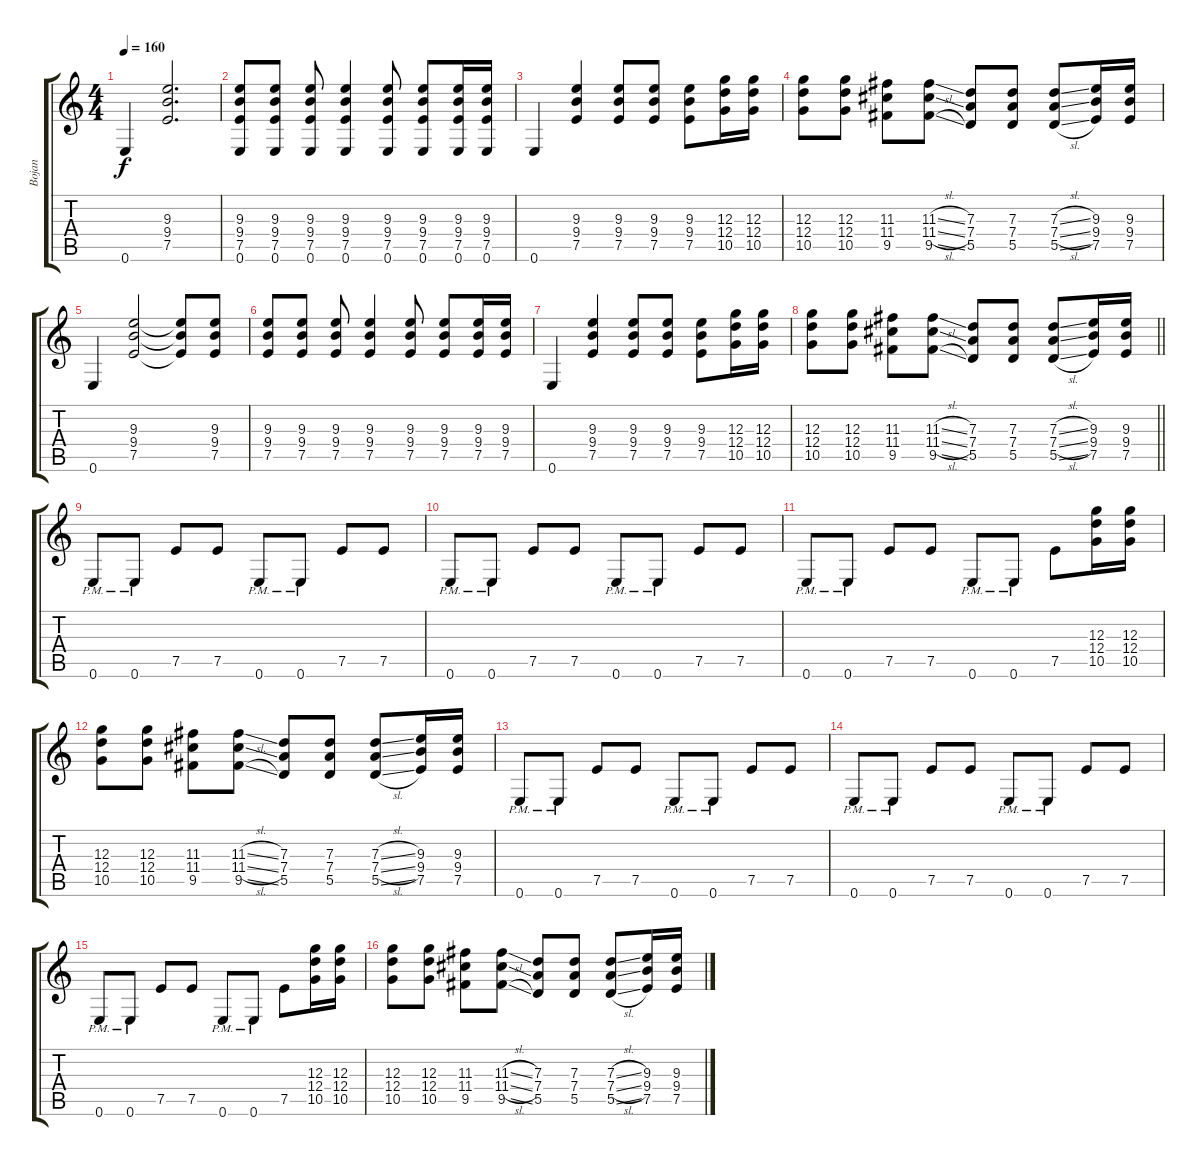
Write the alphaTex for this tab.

\track ("Bojan" "Bojan") {instrument distortionguitar}
\staff {score tabs}
\tuning (E4 B3 G3 D3 A2 E2) {hide}
\ts (4 4)
\tempo 160
\clef g2
\ks c
0.6.4{dy f} (9.3 9.4 7.5).2{d} |
(9.3 9.4 7.5 0.6).8 (9.3 9.4 7.5 0.6).8 (9.3 9.4 7.5 0.6).8 (9.3 9.4 7.5 0.6).4 (9.3 9.4 7.5 0.6).8 (9.3 9.4 7.5 0.6).8 (9.3 9.4 7.5 0.6).16 (9.3 9.4 7.5 0.6).16 |
0.6.4 (9.3 9.4 7.5).4 (9.3 9.4 7.5).8 (9.3 9.4 7.5).8 (9.3 9.4 7.5).8 (12.3 12.4 10.5).16 (12.3 12.4 10.5).16 |
(12.3 12.4 10.5).8 (12.3 12.4 10.5).8 (11.3 11.4 9.5).8 (11.3{sl} 11.4{sl} 9.5{sl}).8 (7.3 7.4 5.5).8 (7.3 7.4 5.5).8 (7.3{sl} 7.4{sl} 5.5{sl}).8 (9.3 9.4 7.5).16 (9.3 9.4 7.5).16 |
0.6.4 (9.3 9.4 7.5).2 (9.3{t} 9.4{t} 7.5{t}).8 (9.3 9.4 7.5).8 |
(9.3 9.4 7.5).8 (9.3 9.4 7.5).8 (9.3 9.4 7.5).8 (9.3 9.4 7.5).4 (9.3 9.4 7.5).8 (9.3 9.4 7.5).8 (9.3 9.4 7.5).16 (9.3 9.4 7.5).16 |
0.6.4 (9.3 9.4 7.5).4 (9.3 9.4 7.5).8 (9.3 9.4 7.5).8 (9.3 9.4 7.5).8 (12.3 12.4 10.5).16 (12.3 12.4 10.5).16 |
\barLineRight lightlight
(12.3 12.4 10.5).8 (12.3 12.4 10.5).8 (11.3 11.4 9.5).8 (11.3{sl} 11.4{sl} 9.5{sl}).8 (7.3 7.4 5.5).8 (7.3 7.4 5.5).8 (7.3{sl} 7.4{sl} 5.5{sl}).8 (9.3 9.4 7.5).16 (9.3 9.4 7.5).16 |
0.6{pm}.8 0.6{pm}.8 7.5.8 7.5.8 0.6{pm}.8 0.6{pm}.8 7.5.8 7.5.8 |
0.6{pm}.8 0.6{pm}.8 7.5.8 7.5.8 0.6{pm}.8 0.6{pm}.8 7.5.8 7.5.8 |
0.6{pm}.8 0.6{pm}.8 7.5.8 7.5.8 0.6{pm}.8 0.6{pm}.8 7.5.8 (12.3 12.4 10.5).16 (12.3 12.4 10.5).16 |
(12.3 12.4 10.5).8 (12.3 12.4 10.5).8 (11.3 11.4 9.5).8 (11.3{sl} 11.4{sl} 9.5{sl}).8 (7.3 7.4 5.5).8 (7.3 7.4 5.5).8 (7.3{sl} 7.4{sl} 5.5{sl}).8 (9.3 9.4 7.5).16 (9.3 9.4 7.5).16 |
0.6{pm}.8 0.6{pm}.8 7.5.8 7.5.8 0.6{pm}.8 0.6{pm}.8 7.5.8 7.5.8 |
0.6{pm}.8 0.6{pm}.8 7.5.8 7.5.8 0.6{pm}.8 0.6{pm}.8 7.5.8 7.5.8 |
0.6{pm}.8 0.6{pm}.8 7.5.8 7.5.8 0.6{pm}.8 0.6{pm}.8 7.5.8 (12.3 12.4 10.5).16 (12.3 12.4 10.5).16 |
(12.3 12.4 10.5).8 (12.3 12.4 10.5).8 (11.3 11.4 9.5).8 (11.3{sl} 11.4{sl} 9.5{sl}).8 (7.3 7.4 5.5).8 (7.3 7.4 5.5).8 (7.3{sl} 7.4{sl} 5.5{sl}).8 (9.3 9.4 7.5).16 (9.3 9.4 7.5).16
